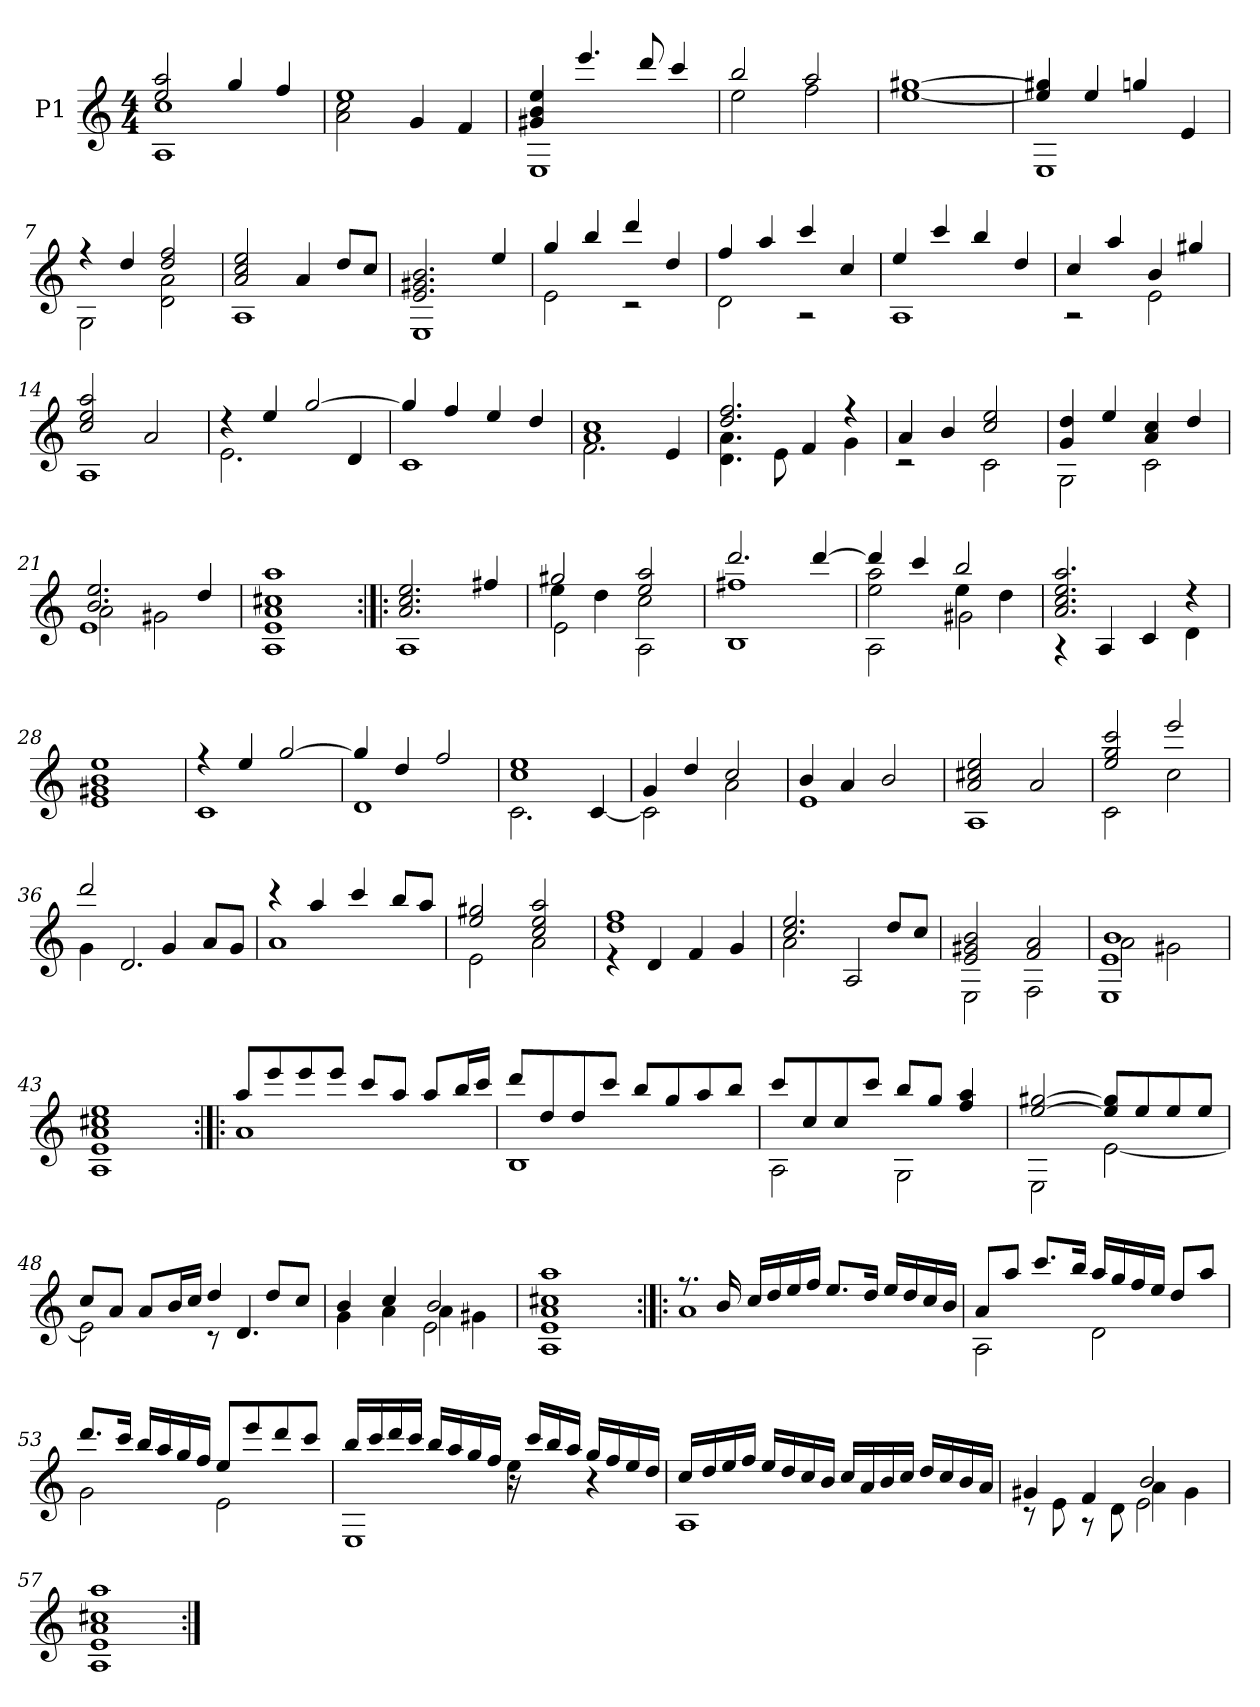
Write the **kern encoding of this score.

**kern
*part1
*staff1
*I"P1
!!LO:PB:g=z
*clefG2
*ITrd7c12
*k[]
*M4/4
*MM86
=1
*^
2ei/ 2ai	1AAi 1ci
4gi/	.
4fi/	.
=2	=2
1ei	2Ai\ 2ci
.	4Gi/
.	4Fi/
=3	=3
4G#Xi/ 4Bi 4ei	1EEi
4.eei/	.
8ddi/	.
4cci/	.
=4	=4
2bi/	2ei\
2ai/	2fi\
*v	*v
=5
[>1ei [>1g#Xi
=6
*^
4ei/] 4g#Xi]	1EEi
4ei/	.
4gni/	.
4Ei/	.
=7	=7
4r	2GGi\
4di/	.
2di/ 2fi	2Di\ 2Ai
=8	=8
2Ai/ 2ci 2ei	1AAi
4Ai/	.
8di/L	.
8ci/J	.
!!LO:LB:g=z	!!
=9	=9
2.Ei/ 2.G#Xi 2.Bi	1EEi
4ei/	.
=10	=10
4gi/	2Ei\
4bi/	.
4ddi/	2r
4di/	.
=11	=11
4fi/	2Di\
4ai/	.
4cci/	2r
4ci/	.
=12	=12
4ei/	1AAi
4cci/	.
4bi/	.
4di/	.
=13	=13
4ci/	2r
4ai/	.
4Bi/	2Ei\
4g#Xi/	.
=14	=14
2ci/ 2ei 2ai	1AAi
2Ai/	.
=15	=15
4r	2.Ei\
4ei/	.
[>2gi/	.
.	4Di/
!!LO:LB:g=z	!!
=16	=16
4gi/]	1Ci
4fi/	.
4ei/	.
4di/	.
=17	=17
1Ai 1ci	2.Fi\
.	4Ei/
=18	=18
2.di/ 2.fi	4.Di\ 4.Ai
.	8Ei\
.	4Fi/
4r	4Gi\
=19	=19
4Ai/	2r
4Bi/	.
2ci/ 2ei	2Ci\
=20	=20
4Gi/ 4di	2GGi\
4ei/	.
4Ai/ 4ci	2Ci\
4di/	.
=21	=21
*	*^
2.Bi/ 2.ei	2Ai\	1Ei
.	2G#Xi\	.
4di/	.	.
*	*v	*v
=22	=22
1c#Xi 1ai	1AAi 1Ei 1Ai
!!LO:LB:g=z	!!
=23:|!|:	=23:|!|:
2.Ai/ 2.ci 2.ei	1AAi
4f#Xi/	.
=24	=24
*	*^
2g#Xi/	4ei\	2Ei\
.	4di\	.
2ei/ 2ai	2ci\	2AAi\
*	*v	*v
=25	=25
2.ddi/	1BBi 1f#Xi
[>4ddi/	.
=26	=26
*	*^
4ddi/]	2ei\ 2ai	2AAi\
4cci/	.	.
2bi/	4ei\	2G#Xi\
.	4di\	.
*	*v	*v
=27	=27
2.Ai/ 2.ci 2.ei 2.ai	4r
.	4AAi/
.	4Ci/
4r	4Di\
=28	=28
1G#Xi 1Bi 1ei	1Ei
=29	=29
*	*^
4r	1Ci	4ryy
4ei/	.	4ryy
[>2gi/	.	2ryy
*	*v	*v
=30	=30
4gi/]	1Di
4di/	.
2fi/	.
!!LO:LB:g=z	!!
=31	=31
1ci 1ei	2.Ci\
.	[<4Ci/
=32	=32
4Gi/	2Ci\]
4di/	.
2ci/	2Ai\
=33	=33
4Bi/	1Ei
4Ai/	.
2Bi/	.
=34	=34
2Ai/ 2c#Xi 2ei	1AAi
2Ai/	.
=35	=35
2ei/ 2gi 2cci	2Ci\
2eei/	2ci\
=36	=36
*	*^
2ddi/	4Gi\	4ryy
.	2.Di/	2.ryy
4Gi/	.	.
8Ai/L	.	.
8Gi/J	.	.
*	*v	*v
!!LO:LB:g=z
=37	=37
4r	1Ai
4ai/	.
4cci/	.
8bi/L	.
8ai/J	.
=38	=38
2ei/ 2g#Xi	2Ei\
2ci/ 2ei 2ai	2Ai\
=39	=39
1di 1fi	4r
.	4Di/
.	4Fi/
.	4Gi/
=40	=40
2.ci/ 2.ei	2Ai\
.	2AAi/
8di/L	.
8ci/J	.
=41	=41
2Ei/ 2G#Xi 2Bi	2EEi\
2Fi/ 2Ai	2FFi\
=42	=42
*	*^
1Bi	2Ai\	1EEi 1Ei
.	2G#Xi\	.
*	*v	*v
=43	=43
1c#Xi 1ei	1AAi 1Ei 1Ai
!!LO:LB:g=z	!!
=44:|!|:	=44:|!|:
8ai/L	1Ai
8eei/	.
8eei/	.
8eei/J	.
8cci/L	.
8ai/J	.
8ai/L	.
16bi/L	.
16cci/JJ	.
=45	=45
8ddi/L	1BBi
8di/	.
8di/	.
8cci/J	.
8bi/L	.
8gi/	.
8ai/	.
8bi/J	.
=46	=46
8cci/L	2AAi\
8ci/	.
8ci/	.
8cci/J	.
8bi/L	2GGi\
8gi/J	.
4fi/ 4ai	.
!!LO:LB:g=z	!!
=47	=47
[>2ei/ [>2g#Xi	2EEi\
8ei/] 8g#i]L	[<2Ei\
8ei/	.
8ei/	.
8ei/J	.
=48	=48
8ci/L	2Ei\]
8Ai/J	.
8Ai/L	.
16Bi/L	.
16ci/JJ	.
4di/	8r
.	4.Di/
8di/L	.
8ci/J	.
=49	=49
*	*^
4Bi/	4Gi\	2ryy
4ci/	4Ai\	.
2Bi/	4Ai\	2Ei\
.	4G#Xi\	.
*	*v	*v
=50	=50
1c#Xi 1ai	1AAi 1Ei 1Ai
!!LO:LB:g=z	!!
=51:|!|:	=51:|!|:
8.r	1Ai
16Bi/	.
16ci/LL	.
16di/	.
16ei/	.
16fi/JJ	.
8.ei/L	.
16di/Jk	.
16ei/LL	.
16di/	.
16ci/	.
16Bi/JJ	.
=52	=52
8Ai/L	2AAi\
8ai/J	.
8.cci/L	.
16bi/Jk	.
16ai/LL	2Di\
16gi/	.
16fi/	.
16ei/JJ	.
8di/L	.
8ai/J	.
=53	=53
8.ddi/L	2Gi\
16cci/Jk	.
16bi/LL	.
16ai/	.
16gi/	.
16fi/JJ	.
8ei/L	2Ei\
8eei/	.
8ddi/	.
8cci/J	.
!!LO:LB:g=z	!!
=54	=54
*	*^
16bi/LL	2ryy	1EEi
16cci/	.	.
16ddi/	.	.
16cci/JJ	.	.
16bi/LL	.	.
16ai/	.	.
16gi/	.	.
16fi/JJ	.	.
16r	4ei\	.
16cci/LL	.	.
16bi/	.	.
16ai/JJ	.	.
16gi/LL	4r	.
16fi/	.	.
16ei/	.	.
16di/JJ	.	.
*	*v	*v
=55	=55
16ci/LL	1AAi
16di/	.
16ei/	.
16fi/JJ	.
16ei/LL	.
16di/	.
16ci/	.
16Bi/JJ	.
16ci/LL	.
16Ai/	.
16Bi/	.
16ci/JJ	.
16di/LL	.
16ci/	.
16Bi/	.
16Ai/JJ	.
=56	=56
*	*^
4G#Xi/	8r	2ryy
.	8Ei\	.
4Fi/	8r	.
.	8Di\	.
2Bi/	4Ai\	2Ei\
.	4G#i\	.
*	*v	*v
=57	=57
1c#Xi 1ai	1AAi 1Ei 1Ai
*v	*v
=:|!
*-
